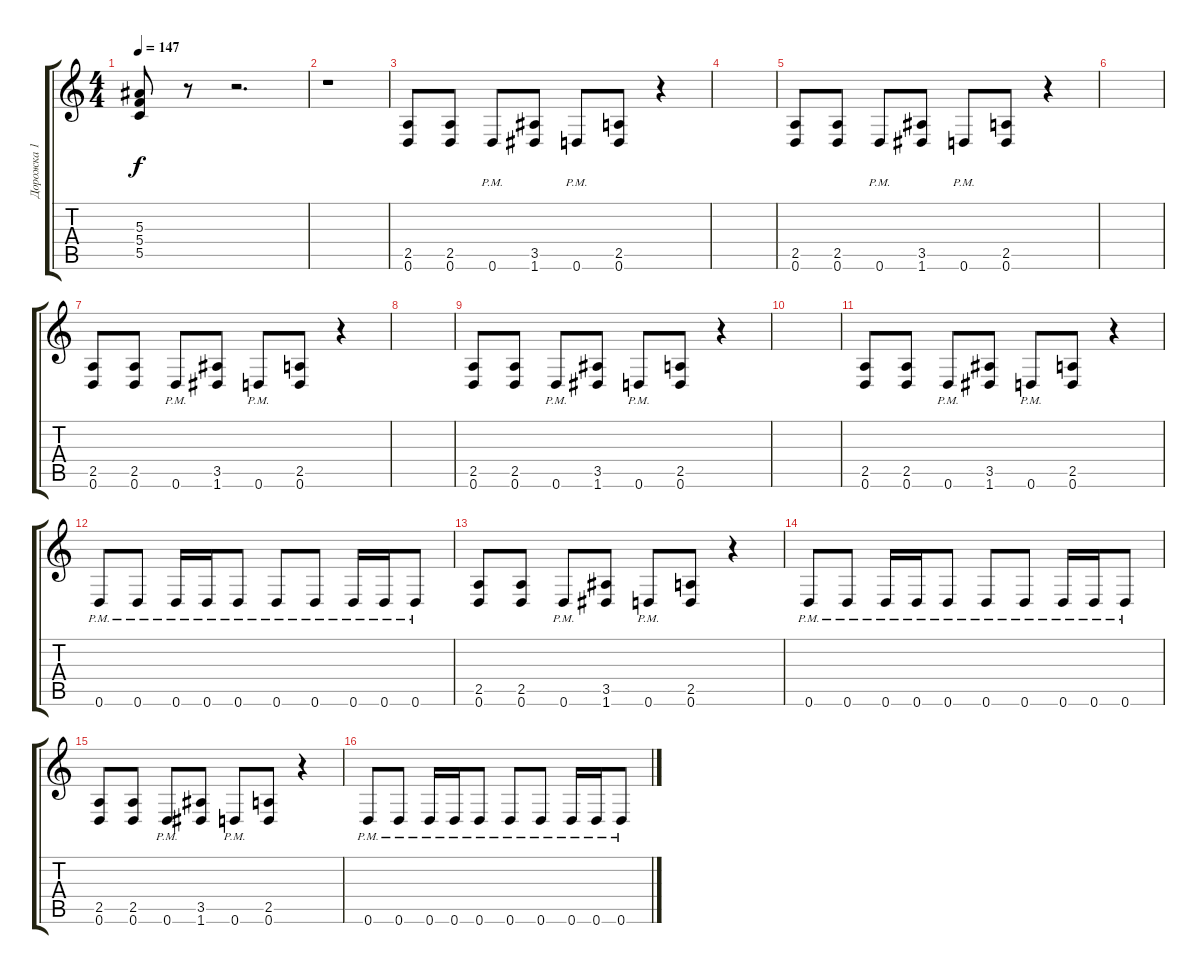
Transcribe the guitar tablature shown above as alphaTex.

\track ("Дорожка 1" "Дорожка 1") {instrument distortionguitar}
\staff {score tabs}
\tuning (D4 A3 F3 C3 G2 D2) {hide}
\ts (4 4)
\tempo 147
\clef g2
\ks c
(5.3 5.4 5.5).8{dy f} r.8 r.2{d} |
r.1 |
(2.5 0.6).8 (2.5 0.6).8 0.6{pm}.8 (3.5 1.6).8 0.6{pm}.8 (2.5 0.6).8 r.4 |
|
(2.5 0.6).8 (2.5 0.6).8 0.6{pm}.8 (3.5 1.6).8 0.6{pm}.8 (2.5 0.6).8 r.4 |
|
(2.5 0.6).8 (2.5 0.6).8 0.6{pm}.8 (3.5 1.6).8 0.6{pm}.8 (2.5 0.6).8 r.4 |
|
(2.5 0.6).8 (2.5 0.6).8 0.6{pm}.8 (3.5 1.6).8 0.6{pm}.8 (2.5 0.6).8 r.4 |
|
(2.5 0.6).8 (2.5 0.6).8 0.6{pm}.8 (3.5 1.6).8 0.6{pm}.8 (2.5 0.6).8 r.4 |
0.6{pm}.8 0.6{pm}.8 0.6{pm}.16 0.6{pm}.16 0.6{pm}.8 0.6{pm}.8 0.6{pm}.8 0.6{pm}.16 0.6{pm}.16 0.6{pm}.8 |
(2.5 0.6).8 (2.5 0.6).8 0.6{pm}.8 (3.5 1.6).8 0.6{pm}.8 (2.5 0.6).8 r.4 |
0.6{pm}.8 0.6{pm}.8 0.6{pm}.16 0.6{pm}.16 0.6{pm}.8 0.6{pm}.8 0.6{pm}.8 0.6{pm}.16 0.6{pm}.16 0.6{pm}.8 |
(2.5 0.6).8 (2.5 0.6).8 0.6{pm}.8 (3.5 1.6).8 0.6{pm}.8 (2.5 0.6).8 r.4 |
0.6{pm}.8 0.6{pm}.8 0.6{pm}.16 0.6{pm}.16 0.6{pm}.8 0.6{pm}.8 0.6{pm}.8 0.6{pm}.16 0.6{pm}.16 0.6{pm}.8
